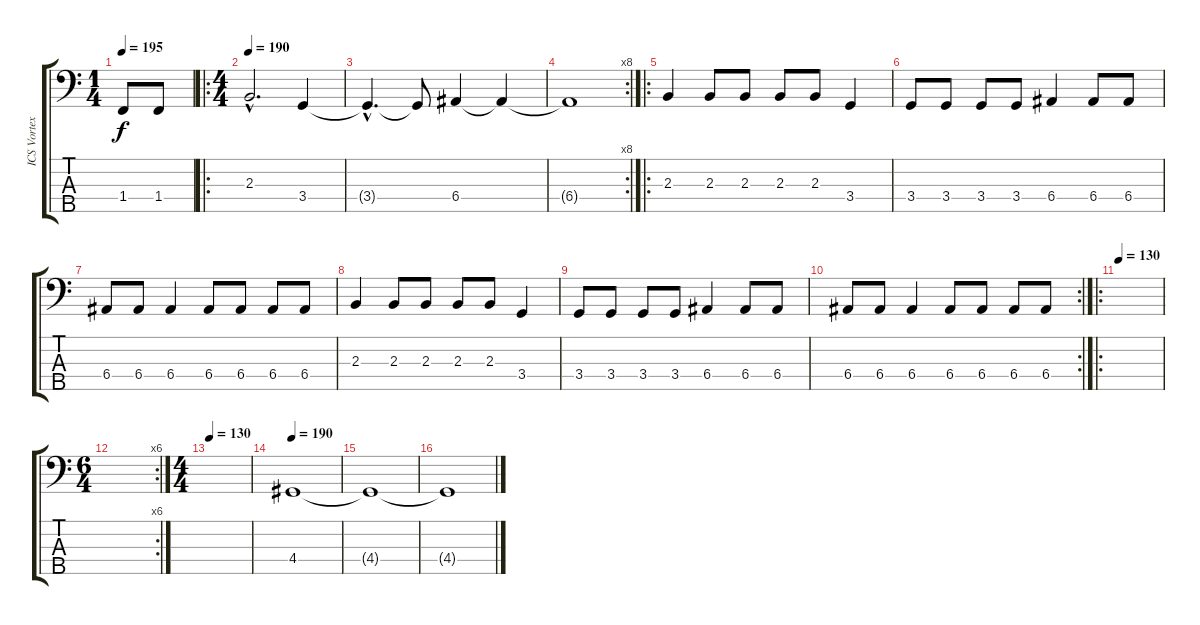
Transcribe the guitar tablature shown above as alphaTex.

\track ("ICS Vortex" "ICS Vortex") {instrument electricbassfinger}
\staff {score tabs}
\tuning (G2 D2 A1 E1 B0) {hide}
\ts (1 4)
\tempo 195
\clef f4
\ks c
1.4.8{dy f} 1.4.8 |
\ro
\ts (4 4)
\tempo 190
2.3{hac}.2{d} 3.4.4 |
3.4{hac t}.4{d} 3.4{t}.8 6.4.4 6.4{t}.4 |
\rc 8
6.4{t}.1 |
\ro
2.3.4 2.3.8 2.3.8 2.3.8 2.3.8 3.4.4 |
3.4.8 3.4.8 3.4.8 3.4.8 6.4.4 6.4.8 6.4.8 |
6.4.8 6.4.8 6.4.4 6.4.8 6.4.8 6.4.8 6.4.8 |
2.3.4 2.3.8 2.3.8 2.3.8 2.3.8 3.4.4 |
3.4.8 3.4.8 3.4.8 3.4.8 6.4.4 6.4.8 6.4.8 |
\rc 2
6.4.8 6.4.8 6.4.4 6.4.8 6.4.8 6.4.8 6.4.8 |
\ro
\tempo 130
|
\rc 6
\ts (6 4)
|
\ts (4 4)
\tempo 130
|
\tempo 260
\tempo 190
4.4.1 |
4.4{t}.1 |
4.4{t}.1
